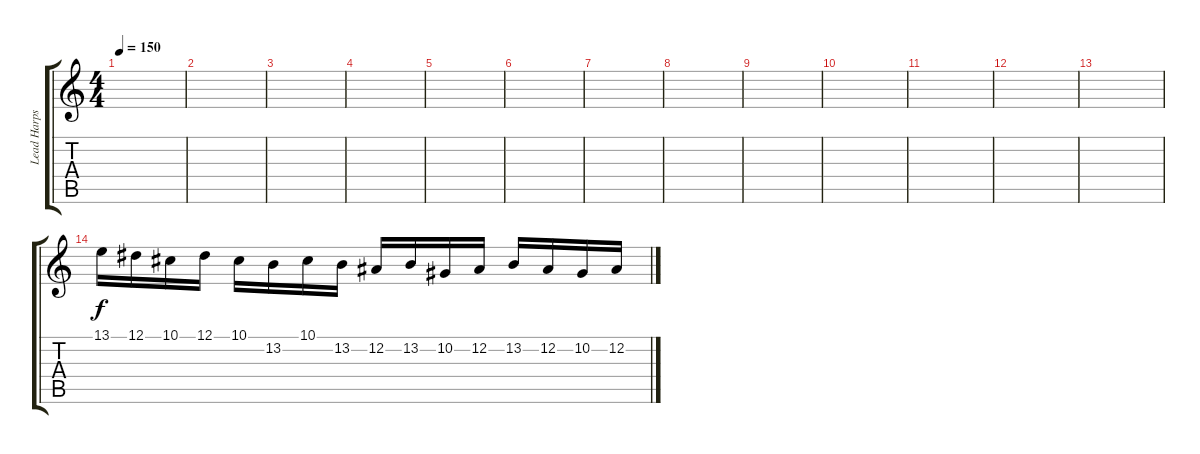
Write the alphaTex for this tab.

\track ("Lead Harpsichord (Everton)" "Lead Harps") {instrument harpsichord}
\staff {score tabs}
\tuning (Eb4 Bb3 Gb3 Db3 Ab2 Eb2) {hide}
\ts (4 4)
\tempo 150
\clef g2
\ks c
|
|
|
|
|
|
|
|
|
|
|
|
|
13.1.16 12.1.16 10.1.16 12.1.16 10.1.16 13.2.16 10.1.16 13.2.16 12.2.16 13.2.16 10.2.16 12.2.16 13.2.16 12.2.16 10.2.16 12.2.16
